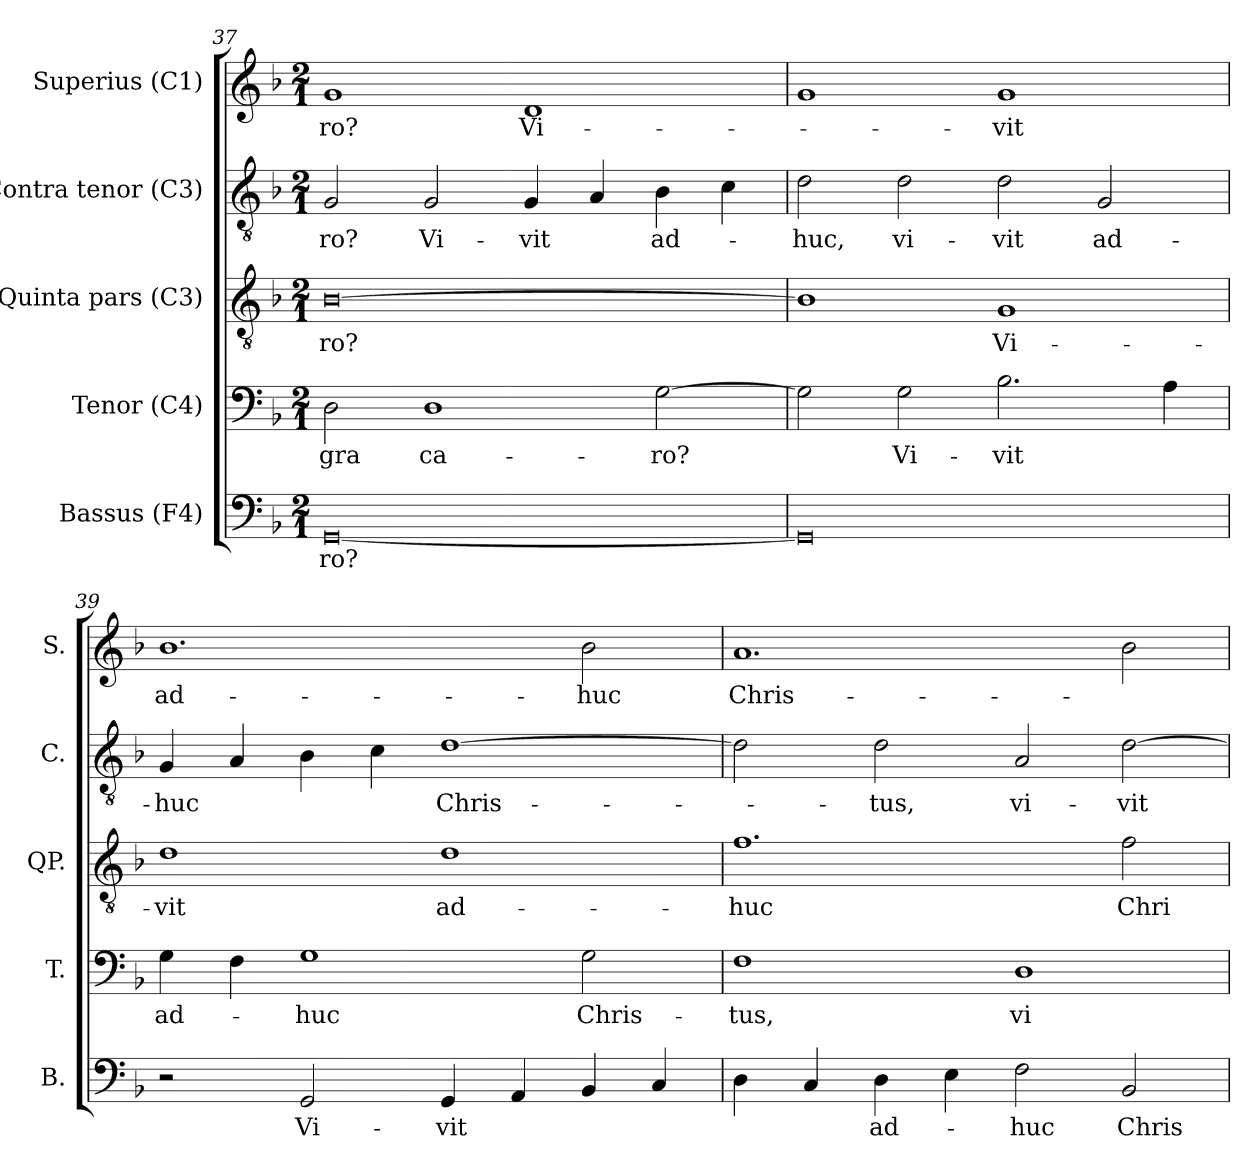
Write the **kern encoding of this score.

**kern	**text	**kern	**text	**kern	**text	**kern	**text	**kern	**text
*part5	*part5	*part4	*part4	*part3	*part3	*part2	*part2	*part1	*part1
*staff5	*staff5	*staff4	*staff4	*staff3	*staff3	*staff2	*staff2	*staff1	*staff1
*I"Bassus (F4)	*	*I"Tenor (C4)	*	*I"Quinta pars (C3)	*	*I"Contra tenor (C3)	*	*I"Superius (C1)	*
*I'B.	*	*I'T.	*	*I'QP.	*	*I'C.	*	*I'S.	*
!!LO:PB:g=z
*clefF4	*	*clefF4	*	*clefGv2	*	*clefGv2	*	*clefG2	*
*	*	*ITrd7c12	*	*ITrd7c12	*	*ITrd7c12	*	*	*
*k[b-]	*	*k[b-]	*	*k[b-]	*	*k[b-]	*	*k[b-]	*
*F:	*	*F:	*	*F:	*	*F:	*	*F:	*
*M2/1	*	*M2/1	*	*M2/1	*	*M2/1	*	*M2/1	*
=37	=37	=37	=37	=37	=37	=37	=37	=37	=37
!	!LO:LY:b:color=#000000	!	!	!	!	!	!	!	!
!	!	!	!LO:LY:b:color=#000000	!	!	!	!	!	!
!	!	!	!	!	!LO:LY:b:color=#000000	!	!	!	!
!	!	!	!	!	!	!	!LO:LY:b:color=#000000	!	!
!	!	!	!	!	!	!	!	!	!LO:LY:b:color=#000000
[0GGi	-ro?	2DDi\	-gra	[0BB-i	-ro?	2GGi/	-ro?	1gi	-ro?
!	!	!	!LO:LY:b:color=#000000	!	!	!	!	!	!
!	!	!	!	!	!	!	!LO:LY:b:color=#000000	!	!
.	.	1DDi	ca-	.	.	2GGi/	Vi-	.	.
!	!	!	!	!	!	!	!LO:LY:b:color=#000000	!	!
!	!	!	!	!	!	!	!	!	!LO:LY:b:color=#000000
.	.	.	.	.	.	4GGi/	-vit	1di	Vi-
.	.	.	.	.	.	4AAi/	.	.	.
!	!	!	!LO:LY:b:color=#000000	!	!	!	!	!	!
!	!	!	!	!	!	!	!LO:LY:b:color=#000000	!	!
.	.	[2GGi\	-ro?	.	.	4BB-i\	ad-	.	.
.	.	.	.	.	.	4Ci\	.	.	.
=38	=38	=38	=38	=38	=38	=38	=38	=38	=38
!	!	!	!	!	!	!	!LO:LY:b:color=#000000	!	!
0GGi]	.	2GGi\]	.	1BB-i]	.	2Di\	-huc,	1gi	.
!	!	!	!LO:LY:b:color=#000000	!	!	!	!	!	!
!	!	!	!	!	!	!	!LO:LY:b:color=#000000	!	!
.	.	2GGi\	Vi-	.	.	2Di\	vi-	.	.
!	!	!	!LO:LY:b:color=#000000	!	!	!	!	!	!
!	!	!	!	!	!LO:LY:b:color=#000000	!	!	!	!
!	!	!	!	!	!	!	!LO:LY:b:color=#000000	!	!
!	!	!	!	!	!	!	!	!	!LO:LY:b:color=#000000
.	.	2.BB-i\	-vit	1GGi	Vi-	2Di\	-vit	1gi	-vit
!	!	!	!	!	!	!	!LO:LY:b:color=#000000	!	!
.	.	.	.	.	.	2GGi/	ad-	.	.
.	.	4AAi\	.	.	.	.	.	.	.
=39	=39	=39	=39	=39	=39	=39	=39	=39	=39
!	!	!	!LO:LY:b:color=#000000	!	!	!	!	!	!
!	!	!	!	!	!LO:LY:b:color=#000000	!	!	!	!
!	!	!	!	!	!	!	!LO:LY:b:color=#000000	!	!
!	!	!	!	!	!	!	!	!	!LO:LY:b:color=#000000
2r	.	4GGi\	ad-	1Di	-vit	4GGi/	-huc	1.b-i	ad-
.	.	4FFi\	.	.	.	4AAi/	.	.	.
!	!LO:LY:b:color=#000000	!	!	!	!	!	!	!	!
!	!	!	!LO:LY:b:color=#000000	!	!	!	!	!	!
2GGi/	Vi-	1GGi	-huc	.	.	4BB-i\	.	.	.
.	.	.	.	.	.	4Ci\	.	.	.
!	!LO:LY:b:color=#000000	!	!	!	!	!	!	!	!
!	!	!	!	!	!LO:LY:b:color=#000000	!	!	!	!
!	!	!	!	!	!	!	!LO:LY:b:color=#000000	!	!
4GGi/	-vit	.	.	1Di	ad-	[1Di	Chris-	.	.
4AAi/	.	.	.	.	.	.	.	.	.
!	!	!	!LO:LY:b:color=#000000	!	!	!	!	!	!
!	!	!	!	!	!	!	!	!	!LO:LY:b:color=#000000
4BB-i/	.	2GGi\	Chris-	.	.	.	.	2b-i\	-huc
4Ci/	.	.	.	.	.	.	.	.	.
=40	=40	=40	=40	=40	=40	=40	=40	=40	=40
!	!	!	!LO:LY:b:color=#000000	!	!	!	!	!	!
!	!	!	!	!	!LO:LY:b:color=#000000	!	!	!	!
!	!	!	!	!	!	!	!	!	!LO:LY:b:color=#000000
4Di\	.	1FFi	-tus,	1.Fi	-huc	2Di\]	.	1.ai	Chris-
4Ci/	.	.	.	.	.	.	.	.	.
!	!LO:LY:b:color=#000000	!	!	!	!	!	!	!	!
!	!	!	!	!	!	!	!LO:LY:b:color=#000000	!	!
4Di\	ad-	.	.	.	.	2Di\	-tus,	.	.
4Ei\	.	.	.	.	.	.	.	.	.
!	!LO:LY:b:color=#000000	!	!	!	!	!	!	!	!
!	!	!	!LO:LY:b:color=#000000	!	!	!	!	!	!
!	!	!	!	!	!	!	!LO:LY:b:color=#000000	!	!
2Fi\	-huc	1DDi	vi-	.	.	2AAi/	vi-	.	.
!	!LO:LY:b:color=#000000	!	!	!	!	!	!	!	!
!	!	!	!	!	!LO:LY:b:color=#000000	!	!	!	!
!	!	!	!	!	!	!	!LO:LY:b:color=#000000	!	!
2BB-i/	Chris-	.	.	2Fi\	Chri-	[2Di\	-vit	2b-i\	.
=	=	=	=	=	=	=	=	=	=
*-	*-	*-	*-	*-	*-	*-	*-	*-	*-
